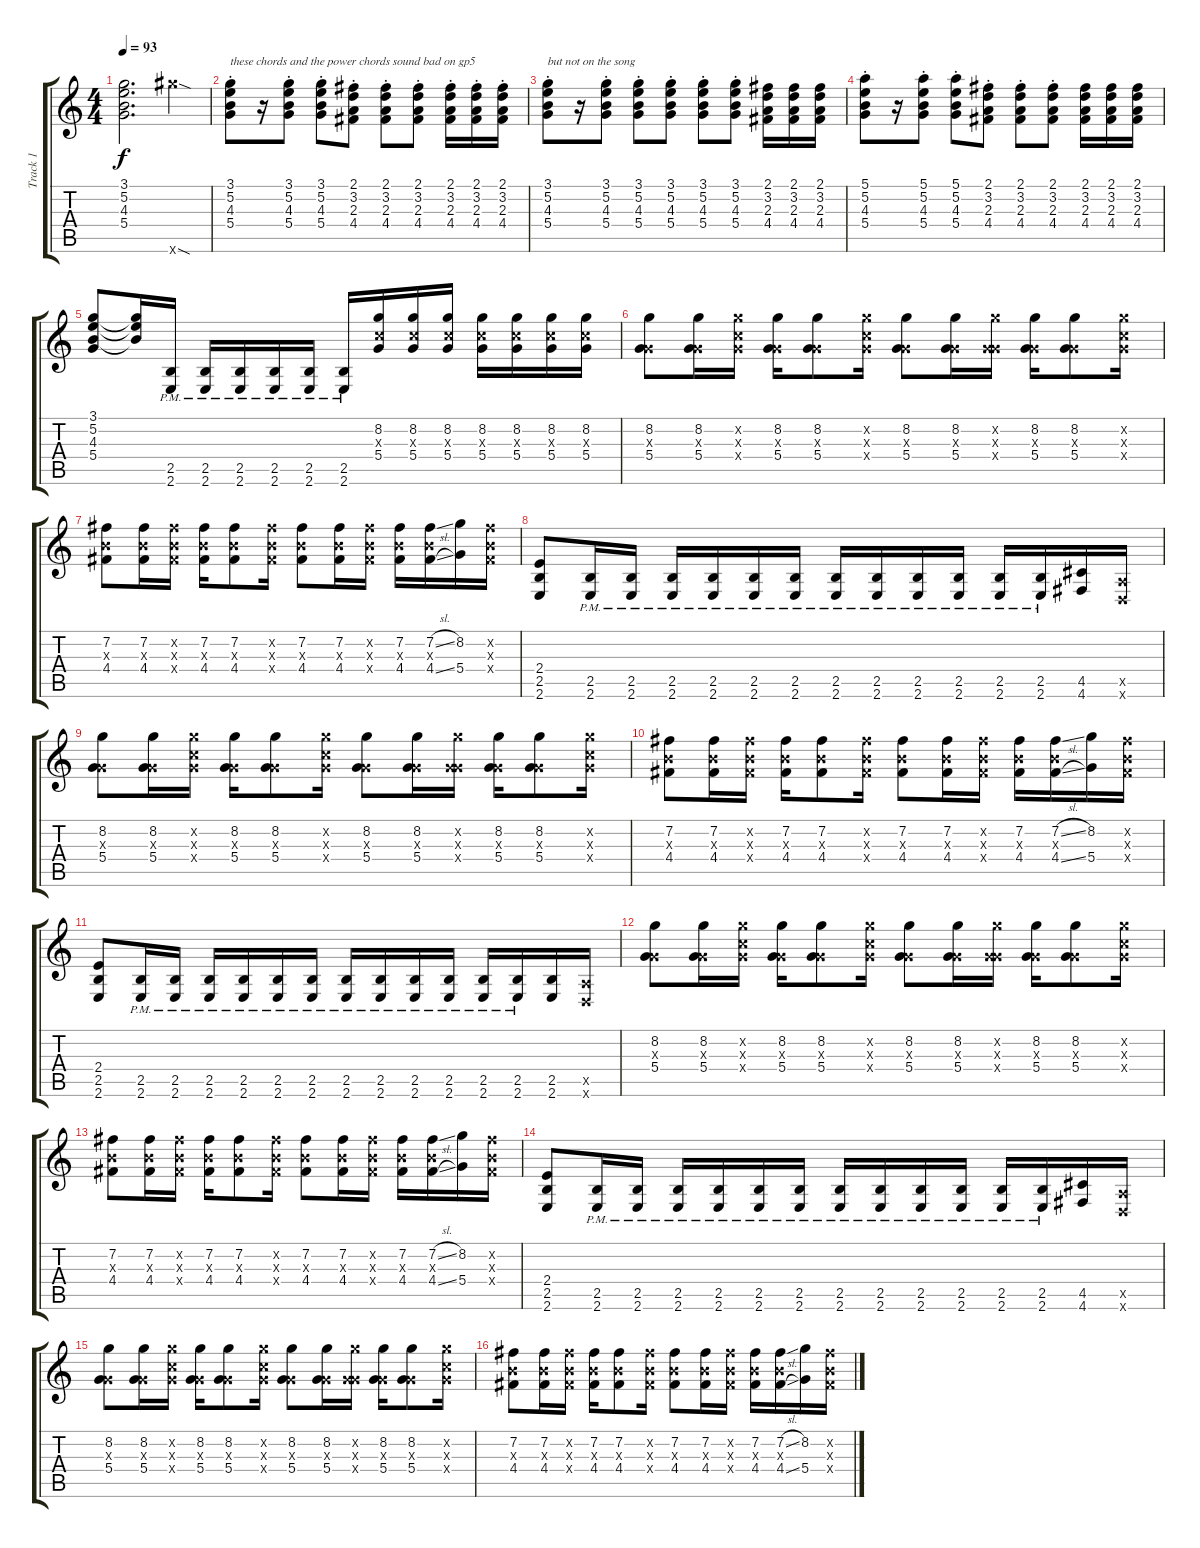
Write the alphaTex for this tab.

\track ("Track 1" "Track 1") {instrument overdrivenguitar}
\staff {score tabs}
\tuning (E4 B3 G3 D3 A2 D2) {hide}
\ts (4 4)
\tempo 93
\clef g2
\ks c
(3.1 5.2 4.3 5.4).2{d dy f} 30.6{sod x}.4 |
(3.1{st} 5.2{st} 4.3{st} 5.4{st}).8{txt "these chords and the power chords sound bad on gp5"} r.16 (3.1{st} 5.2{st} 4.3{st} 5.4{st}).8 (3.1{st} 5.2{st} 4.3{st} 5.4{st}).8 (2.1{st} 3.2{st} 2.3{st} 4.4{st}).8 (2.1{st} 3.2{st} 2.3{st} 4.4{st}).8 (2.1{st} 3.2{st} 2.3{st} 4.4{st}).8 (2.1{st} 3.2{st} 2.3{st} 4.4{st}).16 (2.1{st} 3.2{st} 2.3{st} 4.4{st}).16 (2.1{st} 3.2{st} 2.3{st} 4.4{st}).16 |
(3.1{st} 5.2{st} 4.3{st} 5.4{st}).8{txt "but not on the song"} r.16 (3.1{st} 5.2{st} 4.3{st} 5.4{st}).8 (3.1{st} 5.2{st} 4.3{st} 5.4{st}).8 (3.1{st} 5.2{st} 4.3{st} 5.4{st}).8 (3.1{st} 5.2{st} 4.3{st} 5.4{st}).8 (3.1{st} 5.2{st} 4.3{st} 5.4{st}).8 (2.1 3.2 2.3 4.4).16 (2.1 3.2 2.3 4.4).16 (2.1 3.2 2.3 4.4).16 |
(5.1{st} 5.2{st} 4.3{st} 5.4{st}).8 r.16 (5.1{st} 5.2{st} 4.3{st} 5.4{st}).8 (5.1{st} 5.2{st} 4.3{st} 5.4{st}).8 (2.1{st} 3.2{st} 2.3{st} 4.4{st}).8 (2.1{st} 3.2{st} 2.3{st} 4.4{st}).8 (2.1{st} 3.2{st} 2.3{st} 4.4{st}).8 (2.1 3.2 2.3 4.4).16 (2.1 3.2 2.3 4.4).16 (2.1 3.2 2.3 4.4).16 |
(3.1 5.2 4.3 5.4).8 (3.1{t} 5.2{t} 4.3{t}).16 (2.5{pm} 2.6{pm}).16 (2.5{pm} 2.6{pm}).16 (2.5{pm} 2.6{pm}).16 (2.5{pm} 2.6{pm}).16 (2.5{pm} 2.6{pm}).16 (2.5{pm} 2.6{pm}).16 (8.2 5.3{x} 5.4).16 (8.2 5.3{x} 5.4).16 (8.2 5.3{x} 5.4).16 (8.2 5.3{x} 5.4).16 (8.2 5.3{x} 5.4).16 (8.2 5.3{x} 5.4).16 (8.2 5.3{x} 5.4).16 |
(8.2 0.3{x} 5.4).8 (8.2 0.3{x} 5.4).16 (8.2{x} 5.3{x} 5.4{x}).16 (8.2 0.3{x} 5.4).16 (8.2 0.3{x} 5.4).8 (8.2{x} 5.3{x} 5.4{x}).16 (8.2 0.3{x} 5.4).8 (8.2 0.3{x} 5.4).16 (8.2{x} 0.3{x} 5.4{x}).16 (8.2 0.3{x} 5.4).16 (8.2 0.3{x} 5.4).8 (8.2{x} 5.3{x} 5.4{x}).16 |
(7.2 4.3{x} 4.4).8 (7.2 4.3{x} 4.4).16 (7.2{x} 4.3{x} 4.4{x}).16 (7.2 4.3{x} 4.4).16 (7.2 4.3{x} 4.4).8 (7.2{x} 4.3{x} 4.4{x}).16 (7.2 4.3{x} 4.4).8 (7.2 4.3{x} 4.4).16 (7.2{x} 4.3{x} 4.4{x}).16 (7.2 4.3{x} 4.4).16 (7.2{sl} 4.3{x} 4.4{sl}).16 (8.2 5.4).16 (7.2{x} 4.3{x} 4.4{x}).16 |
(2.4 2.5 2.6).8 (2.5{pm} 2.6{pm}).16 (2.5{pm} 2.6{pm}).16 (2.5{pm} 2.6{pm}).16 (2.5{pm} 2.6{pm}).16 (2.5{pm} 2.6{pm}).16 (2.5{pm} 2.6{pm}).16 (2.5{pm} 2.6{pm}).16 (2.5{pm} 2.6{pm}).16 (2.5{pm} 2.6{pm}).16 (2.5{pm} 2.6{pm}).16 (2.5{pm} 2.6{pm}).16 (2.5{pm} 2.6{pm}).16 (4.5 4.6).16 (0.5{x} 0.6{x}).16 |
(8.2 0.3{x} 5.4).8 (8.2 0.3{x} 5.4).16 (8.2{x} 5.3{x} 5.4{x}).16 (8.2 0.3{x} 5.4).16 (8.2 0.3{x} 5.4).8 (8.2{x} 5.3{x} 5.4{x}).16 (8.2 0.3{x} 5.4).8 (8.2 0.3{x} 5.4).16 (8.2{x} 0.3{x} 5.4{x}).16 (8.2 0.3{x} 5.4).16 (8.2 0.3{x} 5.4).8 (8.2{x} 5.3{x} 5.4{x}).16 |
(7.2 4.3{x} 4.4).8 (7.2 4.3{x} 4.4).16 (7.2{x} 4.3{x} 4.4{x}).16 (7.2 4.3{x} 4.4).16 (7.2 4.3{x} 4.4).8 (7.2{x} 4.3{x} 4.4{x}).16 (7.2 4.3{x} 4.4).8 (7.2 4.3{x} 4.4).16 (7.2{x} 4.3{x} 4.4{x}).16 (7.2 4.3{x} 4.4).16 (7.2{sl} 4.3{x} 4.4{sl}).16 (8.2 5.4).16 (7.2{x} 4.3{x} 4.4{x}).16 |
(2.4 2.5 2.6).8 (2.5{pm} 2.6{pm}).16 (2.5{pm} 2.6{pm}).16 (2.5{pm} 2.6{pm}).16 (2.5{pm} 2.6{pm}).16 (2.5{pm} 2.6{pm}).16 (2.5{pm} 2.6{pm}).16 (2.5{pm} 2.6{pm}).16 (2.5{pm} 2.6{pm}).16 (2.5{pm} 2.6{pm}).16 (2.5{pm} 2.6{pm}).16 (2.5{pm} 2.6{pm}).16 (2.5{pm} 2.6{pm}).16 (2.5 2.6).16 (0.5{x} 0.6{x}).16 |
(8.2 0.3{x} 5.4).8 (8.2 0.3{x} 5.4).16 (8.2{x} 5.3{x} 5.4{x}).16 (8.2 0.3{x} 5.4).16 (8.2 0.3{x} 5.4).8 (8.2{x} 5.3{x} 5.4{x}).16 (8.2 0.3{x} 5.4).8 (8.2 0.3{x} 5.4).16 (8.2{x} 0.3{x} 5.4{x}).16 (8.2 0.3{x} 5.4).16 (8.2 0.3{x} 5.4).8 (8.2{x} 5.3{x} 5.4{x}).16 |
(7.2 4.3{x} 4.4).8 (7.2 4.3{x} 4.4).16 (7.2{x} 4.3{x} 4.4{x}).16 (7.2 4.3{x} 4.4).16 (7.2 4.3{x} 4.4).8 (7.2{x} 4.3{x} 4.4{x}).16 (7.2 4.3{x} 4.4).8 (7.2 4.3{x} 4.4).16 (7.2{x} 4.3{x} 4.4{x}).16 (7.2 4.3{x} 4.4).16 (7.2{sl} 4.3{x} 4.4{sl}).16 (8.2 5.4).16 (7.2{x} 4.3{x} 4.4{x}).16 |
(2.4 2.5 2.6).8 (2.5{pm} 2.6{pm}).16 (2.5{pm} 2.6{pm}).16 (2.5{pm} 2.6{pm}).16 (2.5{pm} 2.6{pm}).16 (2.5{pm} 2.6{pm}).16 (2.5{pm} 2.6{pm}).16 (2.5{pm} 2.6{pm}).16 (2.5{pm} 2.6{pm}).16 (2.5{pm} 2.6{pm}).16 (2.5{pm} 2.6{pm}).16 (2.5{pm} 2.6{pm}).16 (2.5{pm} 2.6{pm}).16 (4.5 4.6).16 (0.5{x} 0.6{x}).16 |
(8.2 0.3{x} 5.4).8 (8.2 0.3{x} 5.4).16 (8.2{x} 5.3{x} 5.4{x}).16 (8.2 0.3{x} 5.4).16 (8.2 0.3{x} 5.4).8 (8.2{x} 5.3{x} 5.4{x}).16 (8.2 0.3{x} 5.4).8 (8.2 0.3{x} 5.4).16 (8.2{x} 0.3{x} 5.4{x}).16 (8.2 0.3{x} 5.4).16 (8.2 0.3{x} 5.4).8 (8.2{x} 5.3{x} 5.4{x}).16 |
(7.2 4.3{x} 4.4).8 (7.2 4.3{x} 4.4).16 (7.2{x} 4.3{x} 4.4{x}).16 (7.2 4.3{x} 4.4).16 (7.2 4.3{x} 4.4).8 (7.2{x} 4.3{x} 4.4{x}).16 (7.2 4.3{x} 4.4).8 (7.2 4.3{x} 4.4).16 (7.2{x} 4.3{x} 4.4{x}).16 (7.2 4.3{x} 4.4).16 (7.2{sl} 4.3{x} 4.4{sl}).16 (8.2 5.4).16 (7.2{x} 4.3{x} 4.4{x}).16
